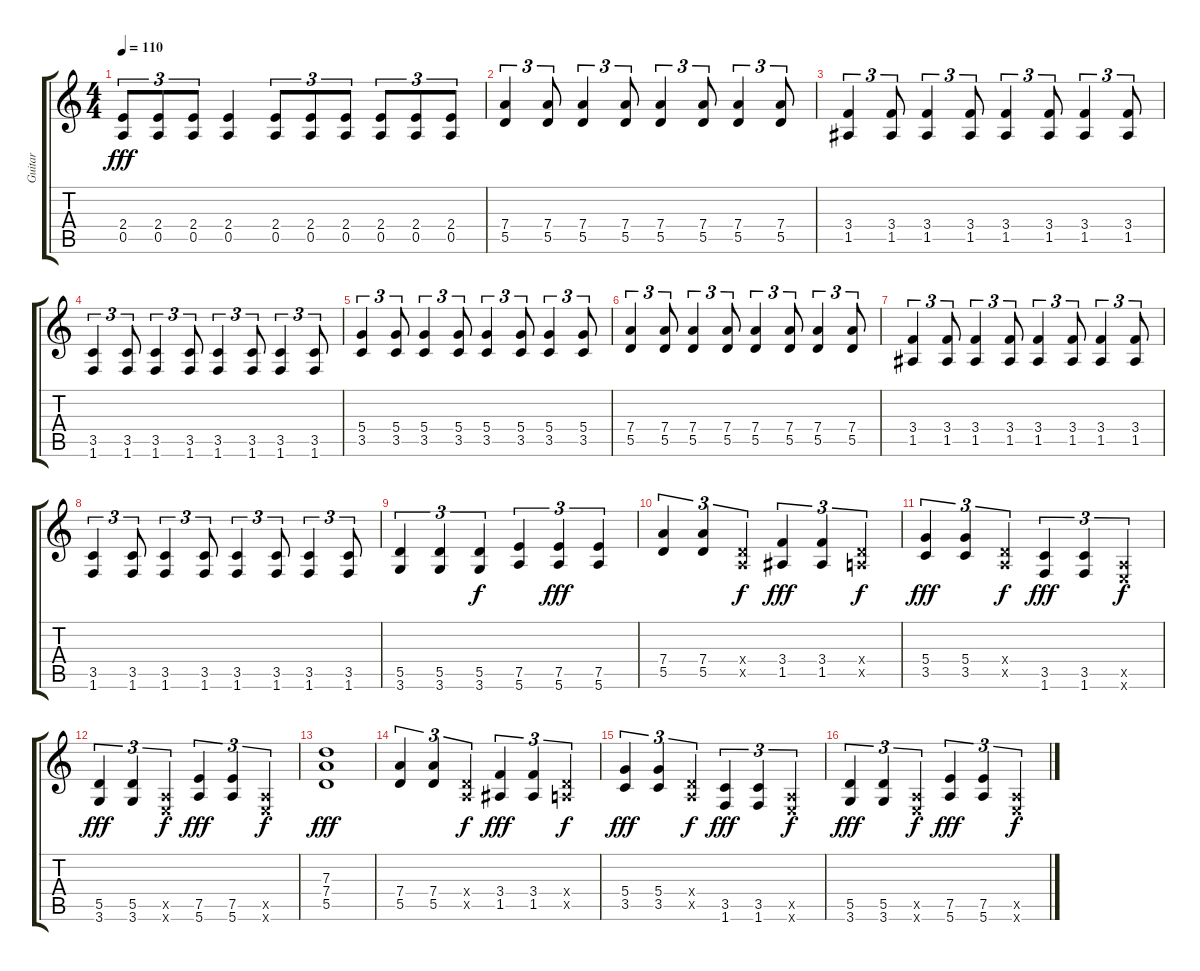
\track ("Guitar" "Guitar") {instrument overdrivenguitar}
\staff {score tabs}
\tuning (E4 B3 G3 D3 A2 E2) {hide}
\ts (4 4)
\tempo 110
\clef g2
\ks c
(2.4 0.5).8{tu (3 2) dy fff} (2.4 0.5).8{tu (3 2)} (2.4 0.5).8{tu (3 2)} (2.4 0.5).4 (2.4 0.5).8{tu (3 2)} (2.4 0.5).8{tu (3 2)} (2.4 0.5).8{tu (3 2)} (2.4 0.5).8{tu (3 2)} (2.4 0.5).8{tu (3 2)} (2.4 0.5).8{tu (3 2)} |
(7.4 5.5).4{tu (3 2)} (7.4 5.5).8{tu (3 2)} (7.4 5.5).4{tu (3 2)} (7.4 5.5).8{tu (3 2)} (7.4 5.5).4{tu (3 2)} (7.4 5.5).8{tu (3 2)} (7.4 5.5).4{tu (3 2)} (7.4 5.5).8{tu (3 2)} |
(3.4 1.5).4{tu (3 2)} (3.4 1.5).8{tu (3 2)} (3.4 1.5).4{tu (3 2)} (3.4 1.5).8{tu (3 2)} (3.4 1.5).4{tu (3 2)} (3.4 1.5).8{tu (3 2)} (3.4 1.5).4{tu (3 2)} (3.4 1.5).8{tu (3 2)} |
(3.5 1.6).4{tu (3 2)} (3.5 1.6).8{tu (3 2)} (3.5 1.6).4{tu (3 2)} (3.5 1.6).8{tu (3 2)} (3.5 1.6).4{tu (3 2)} (3.5 1.6).8{tu (3 2)} (3.5 1.6).4{tu (3 2)} (3.5 1.6).8{tu (3 2)} |
(5.4 3.5).4{tu (3 2)} (5.4 3.5).8{tu (3 2)} (5.4 3.5).4{tu (3 2)} (5.4 3.5).8{tu (3 2)} (5.4 3.5).4{tu (3 2)} (5.4 3.5).8{tu (3 2)} (5.4 3.5).4{tu (3 2)} (5.4 3.5).8{tu (3 2)} |
(7.4 5.5).4{tu (3 2)} (7.4 5.5).8{tu (3 2)} (7.4 5.5).4{tu (3 2)} (7.4 5.5).8{tu (3 2)} (7.4 5.5).4{tu (3 2)} (7.4 5.5).8{tu (3 2)} (7.4 5.5).4{tu (3 2)} (7.4 5.5).8{tu (3 2)} |
(3.4 1.5).4{tu (3 2)} (3.4 1.5).8{tu (3 2)} (3.4 1.5).4{tu (3 2)} (3.4 1.5).8{tu (3 2)} (3.4 1.5).4{tu (3 2)} (3.4 1.5).8{tu (3 2)} (3.4 1.5).4{tu (3 2)} (3.4 1.5).8{tu (3 2)} |
(3.5 1.6).4{tu (3 2)} (3.5 1.6).8{tu (3 2)} (3.5 1.6).4{tu (3 2)} (3.5 1.6).8{tu (3 2)} (3.5 1.6).4{tu (3 2)} (3.5 1.6).8{tu (3 2)} (3.5 1.6).4{tu (3 2)} (3.5 1.6).8{tu (3 2)} |
(5.5 3.6).4{tu (3 2)} (5.5 3.6).4{tu (3 2)} (5.5 3.6).4{tu (3 2) dy f} (7.5 5.6).4{tu (3 2)} (7.5 5.6).4{tu (3 2) dy fff} (7.5 5.6).4{tu (3 2)} |
(7.4 5.5).4{tu (3 2)} (7.4 5.5).4{tu (3 2)} (0.4{x} 0.5{x}).4{tu (3 2) dy f} (3.4 1.5).4{tu (3 2) dy fff} (3.4 1.5).4{tu (3 2)} (0.4{x} 0.5{x}).4{tu (3 2) dy f} |
(5.4 3.5).4{tu (3 2) dy fff} (5.4 3.5).4{tu (3 2)} (0.4{x} 0.5{x}).4{tu (3 2) dy f} (3.5 1.6).4{tu (3 2) dy fff} (3.5 1.6).4{tu (3 2)} (0.5{x} 0.6{x}).4{tu (3 2) dy f} |
(5.5 3.6).4{tu (3 2) dy fff} (5.5 3.6).4{tu (3 2)} (0.5{x} 0.6{x}).4{tu (3 2) dy f} (7.5 5.6).4{tu (3 2) dy fff} (7.5 5.6).4{tu (3 2)} (0.5{x} 0.6{x}).4{tu (3 2) dy f} |
(7.3 7.4 5.5).1{dy fff} |
(7.4 5.5).4{tu (3 2)} (7.4 5.5).4{tu (3 2)} (0.4{x} 0.5{x}).4{tu (3 2) dy f} (3.4 1.5).4{tu (3 2) dy fff} (3.4 1.5).4{tu (3 2)} (0.4{x} 0.5{x}).4{tu (3 2) dy f} |
(5.4 3.5).4{tu (3 2) dy fff} (5.4 3.5).4{tu (3 2)} (0.4{x} 0.5{x}).4{tu (3 2) dy f} (3.5 1.6).4{tu (3 2) dy fff} (3.5 1.6).4{tu (3 2)} (0.5{x} 0.6{x}).4{tu (3 2) dy f} |
(5.5 3.6).4{tu (3 2) dy fff} (5.5 3.6).4{tu (3 2)} (0.5{x} 0.6{x}).4{tu (3 2) dy f} (7.5 5.6).4{tu (3 2) dy fff} (7.5 5.6).4{tu (3 2)} (0.5{x} 0.6{x}).4{tu (3 2) dy f}
